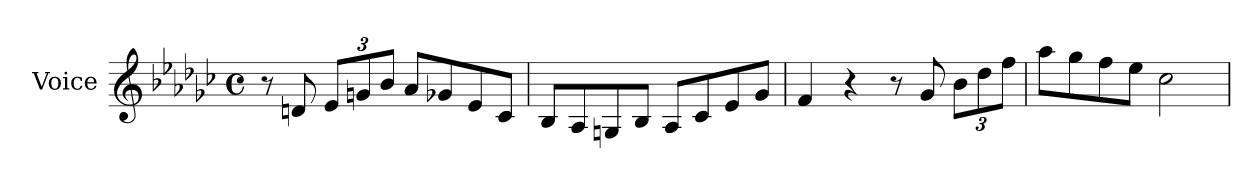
**kern
*part1
*staff1
*I"Voice
*I'Voice
*clefG2
*k[b-e-a-d-g-c-]
*M4/4
*met(c)
=1
8r
8dn/
12e-/L
12gn/
12b-/J
8a-/L
8g-X/
8e-/
8c-/J
=2
8B-/L
8A-/
8Gn/
8B-/J
8A-/L
8c-/
8e-/
8g-/J
=3
4f/
4r
8r
8g-/
12b-\L
12dd-\
12ff\J
=4
8aa-\L
8gg-\
8ff\
8ee-\J
2cc-\
=
*-
